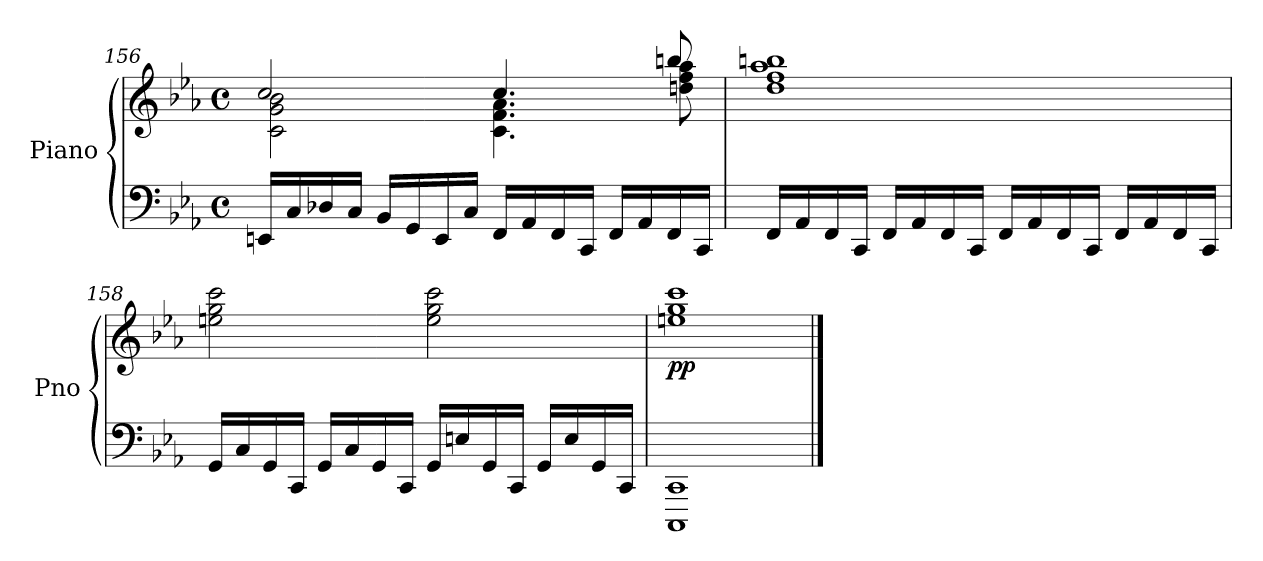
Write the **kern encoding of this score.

**kern	**kern	**dynam
*part1	*part1	*part1
*staff2	*staff1	*staff1/2
*I"Piano	*	*
*I'Pno	*	*
!!LO:PB:g=z
*clefF4	*clefG2	*
*k[b-e-a-]	*k[b-e-a-]	*
*M4/4	*M4/4	*
*met(c)	*met(c)	*
=156	=156	=156
*	*^	*
16EEn/LL	2cc/	2c\ 2g\ 2b-\	.
16C/	.	.	.
16D-X/	.	.	.
16C/JJ	.	.	.
16BB-/LL	.	.	.
16GG/	.	.	.
16EE/	.	.	.
16C/JJ	.	.	.
16FF/LL	4.cc/	4.c\ 4.f\ 4.a-\	.
16AA-/	.	.	.
16FF/	.	.	.
16CC/JJ	.	.	.
16FF/LL	.	.	.
16AA-/	.	.	.
16FF/	8bbn/	8ddn\ 8ff\ 8aa-\	.
16CC/JJ	.	.	.
*	*v	*v	*
!!LO:LB:g=z
=157	=157	=157
16FF/LL	1dd 1ff 1aa- 1bbn	.
16AA-/	.	.
16FF/	.	.
16CC/JJ	.	.
16FF/LL	.	.
16AA-/	.	.
16FF/	.	.
16CC/JJ	.	.
16FF/LL	.	.
16AA-/	.	.
16FF/	.	.
16CC/JJ	.	.
16FF/LL	.	.
16AA-/	.	.
16FF/	.	.
16CC/JJ	.	.
=158	=158	=158
!	!	!LO:DY:b
!	!	!LO:DY:n=1:b
16GG/LL	2een\ 2gg\ 2ccc\	p other-dynamics
16C/	.	.
16GG/	.	.
16CC/JJ	.	.
16GG/LL	.	.
16C/	.	.
16GG/	.	.
16CC/JJ	.	.
16GG/LL	2ee\ 2gg\ 2ccc\	.
16En/	.	.
16GG/	.	.
16CC/JJ	.	.
16GG/LL	.	.
16E/	.	.
16GG/	.	.
16CC/JJ	.	.
=159	=159	=159
!	!	!LO:DY:b
1CCC 1CC	1een 1gg 1ccc	pp
==	==	==
*-	*-	*-
